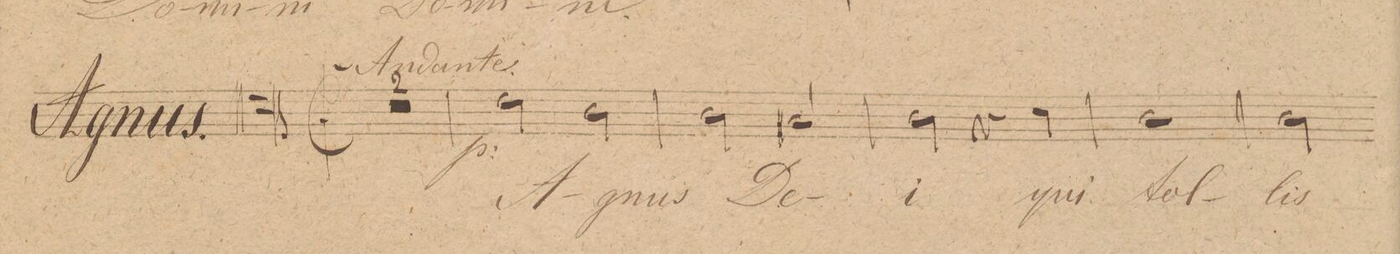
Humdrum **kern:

**kern	**text	**dynam
*I"Tenore.	*	*
*clefC4	*	*
*k[]	*	*
*met(c|)	*	*
*M2/2	*	*
0r	.	.
=2	=2	=2
=3	=3	=3
*2\right	*	*
2c\	A-	p
2A\	-gnus	.
=4	=4	=4
2A\	.	.
2G#X/	De-	.
=5	=5	=5
2A\	-i	.
4r	.	.
4B\	qui	.
=6	=6	=6
1A	tol-	.
=7	=7	=7
2A\	-lis	.
*-	*-	*-
